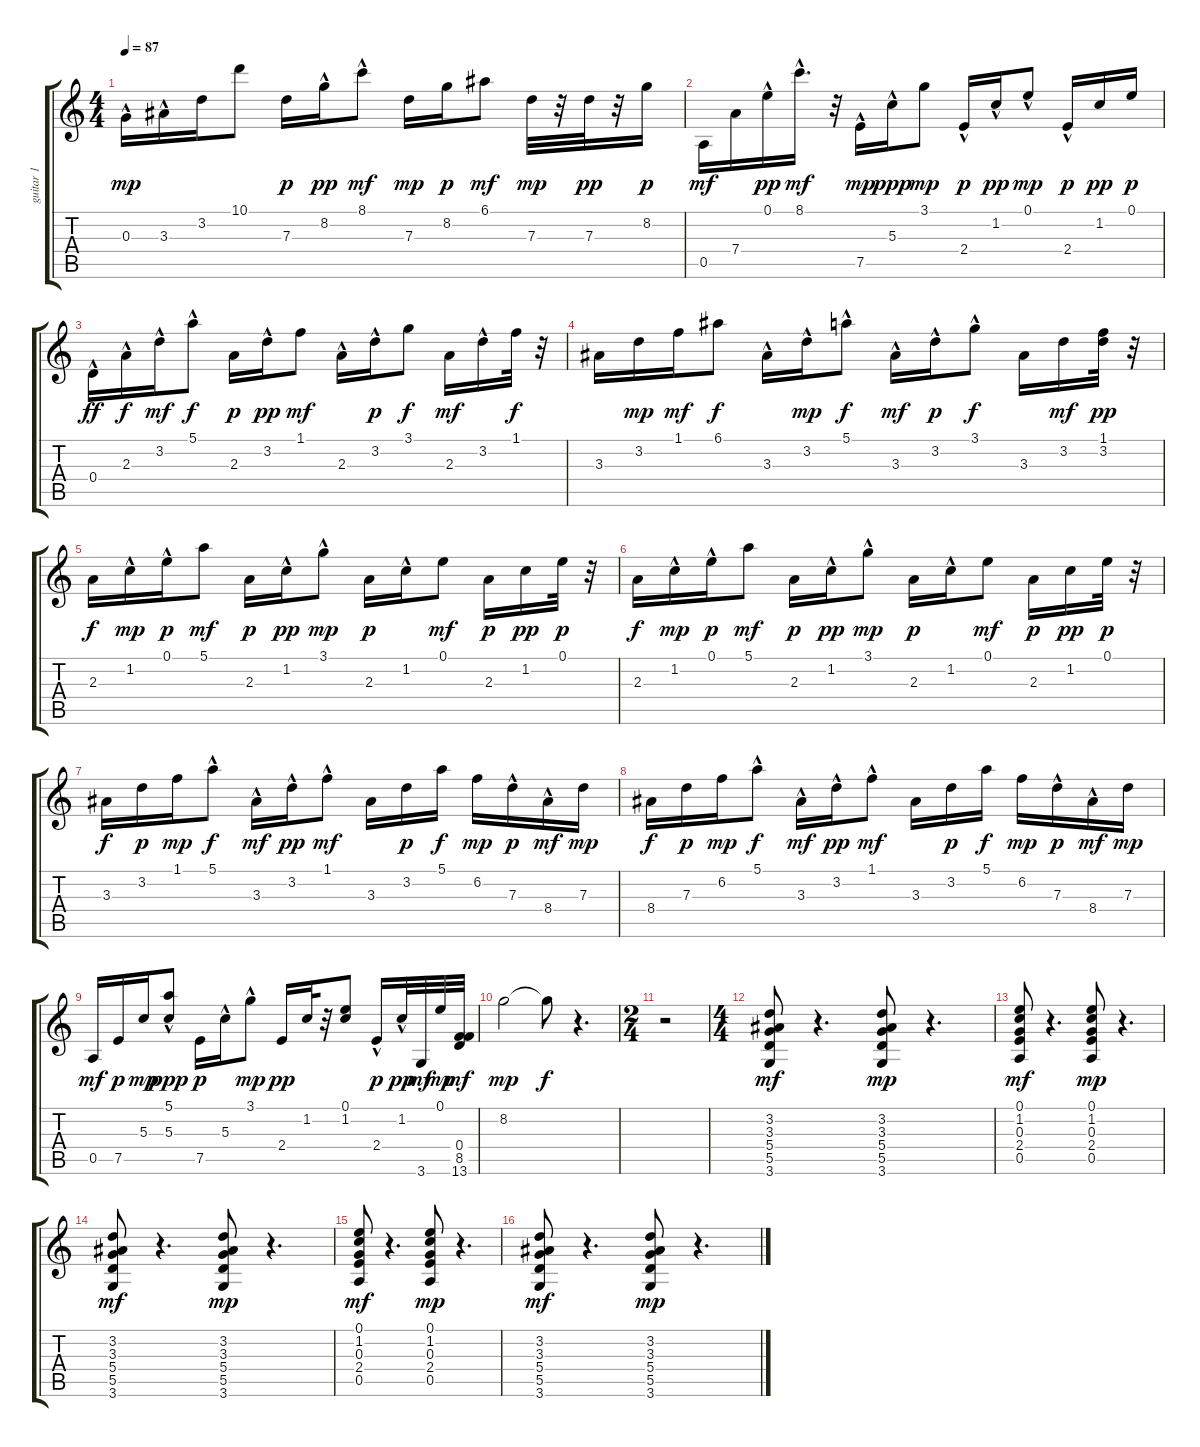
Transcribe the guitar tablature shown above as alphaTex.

\track ("guitar 1" "guitar 1") {instrument acousticguitarnylon}
\staff {score tabs}
\tuning (E4 B3 G3 D3 A2 E2) {hide}
\ts (4 4)
\tempo 87
\clef g2
\ks c
0.3{hac}.16{dy mp} 3.3{hac}.16 3.2.16 10.1.8 7.3.16{dy p} 8.2{hac}.16{dy pp} 8.1{hac}.8{dy mf} 7.3.16{dy mp} 8.2.16{dy p} 6.1.8{dy mf} 7.3.32{dy mp} r.32 7.3.32{dy pp} r.32 8.2.16{dy p} |
0.5.16{dy mf} 7.4.16 0.1{hac}.16{dy pp} 8.1{hac}.16{d dy mf} r.32 7.5{hac}.16{dy mp} 5.3{hac}.16{dy ppp} 3.1.8{dy mp} 2.4{hac}.16{dy p} 1.2{hac}.16{dy pp} 0.1{hac}.8{dy mp} 2.4{hac}.16{dy p} 1.2.16{dy pp} 0.1.16{dy p} |
0.4{hac}.16{dy ff} 2.3{hac}.16{dy f} 3.2{hac}.16{dy mf} 5.1{hac}.8{dy f} 2.3.16{dy p} 3.2{hac}.16{dy pp} 1.1.8{dy mf} 2.3{hac}.16 3.2{hac}.16{dy p} 3.1.8{dy f} 2.3.16{dy mf} 3.2{hac}.16 1.1.32{dy f} r.32 |
3.3.16 3.2.16{dy mp} 1.1.16{dy mf} 6.1.8{dy f} 3.3{hac}.16 3.2{hac}.16{dy mp} 5.1{hac}.8{dy f} 3.3{hac}.16{dy mf} 3.2{hac}.16{dy p} 3.1{hac}.8{dy f} 3.3.16 3.2.16{dy mf} (1.1 3.2).32{dy pp} r.32 |
2.3.16{dy f} 1.2{hac}.16{dy mp} 0.1{hac}.16{dy p} 5.1.8{dy mf} 2.3.16{dy p} 1.2{hac}.16{dy pp} 3.1{hac}.8{dy mp} 2.3.16{dy p} 1.2{hac}.16 0.1.8{dy mf} 2.3.16{dy p} 1.2.16{dy pp} 0.1.32{dy p} r.32 |
2.3.16{dy f} 1.2{hac}.16{dy mp} 0.1{hac}.16{dy p} 5.1.8{dy mf} 2.3.16{dy p} 1.2{hac}.16{dy pp} 3.1{hac}.8{dy mp} 2.3.16{dy p} 1.2{hac}.16 0.1.8{dy mf} 2.3.16{dy p} 1.2.16{dy pp} 0.1.32{dy p} r.32 |
3.3.16{dy f} 3.2.16{dy p} 1.1.16{dy mp} 5.1{hac}.8{dy f} 3.3{hac}.16{dy mf} 3.2{hac}.16{dy pp} 1.1{hac}.8{dy mf} 3.3.16 3.2.16{dy p} 5.1.16{dy f} 6.2.16{dy mp} 7.3{hac}.16{dy p} 8.4{hac}.16{dy mf} 7.3.16{dy mp} |
8.4.16{dy f} 7.3.16{dy p} 6.2.16{dy mp} 5.1{hac}.8{dy f} 3.3{hac}.16{dy mf} 3.2{hac}.16{dy pp} 1.1{hac}.8{dy mf} 3.3.16 3.2.16{dy p} 5.1.16{dy f} 6.2.16{dy mp} 7.3{hac}.16{dy p} 8.4{hac}.16{dy mf} 7.3.16{dy mp} |
0.5.16{dy mf} 7.5.16{dy p} 5.3.16{dy mp} (5.1{hac} 5.3).8{dy ppp} 7.5.16{dy p} 5.3{hac}.16 3.1{hac}.8{dy mp} 2.4.16{dy pp} 1.2.32 r.32 (0.1 1.2).8 2.4{hac}.16{dy p} 1.2{hac}.32{dy pp} 3.6.32{dy mf} 0.1.32{dy mp} (0.4 8.5 13.6).32{dy mf} |
8.2.2{dy mp} 8.2{t}.8{dy f} r.4{d} |
\ts (2 4)
r.2 |
\ts (4 4)
(3.2 3.3 5.4 5.5 3.6).8{dy mf} r.4{d} (3.2 3.3 5.4 5.5 3.6).8{dy mp} r.4{d} |
(0.1 1.2 0.3 2.4 0.5).8{dy mf} r.4{d} (0.1 1.2 0.3 2.4 0.5).8{dy mp} r.4{d} |
(3.2 3.3 5.4 5.5 3.6).8{dy mf} r.4{d} (3.2 3.3 5.4 5.5 3.6).8{dy mp} r.4{d} |
(0.1 1.2 0.3 2.4 0.5).8{dy mf} r.4{d} (0.1 1.2 0.3 2.4 0.5).8{dy mp} r.4{d} |
(3.2 3.3 5.4 5.5 3.6).8{dy mf} r.4{d} (3.2 3.3 5.4 5.5 3.6).8{dy mp} r.4{d}
